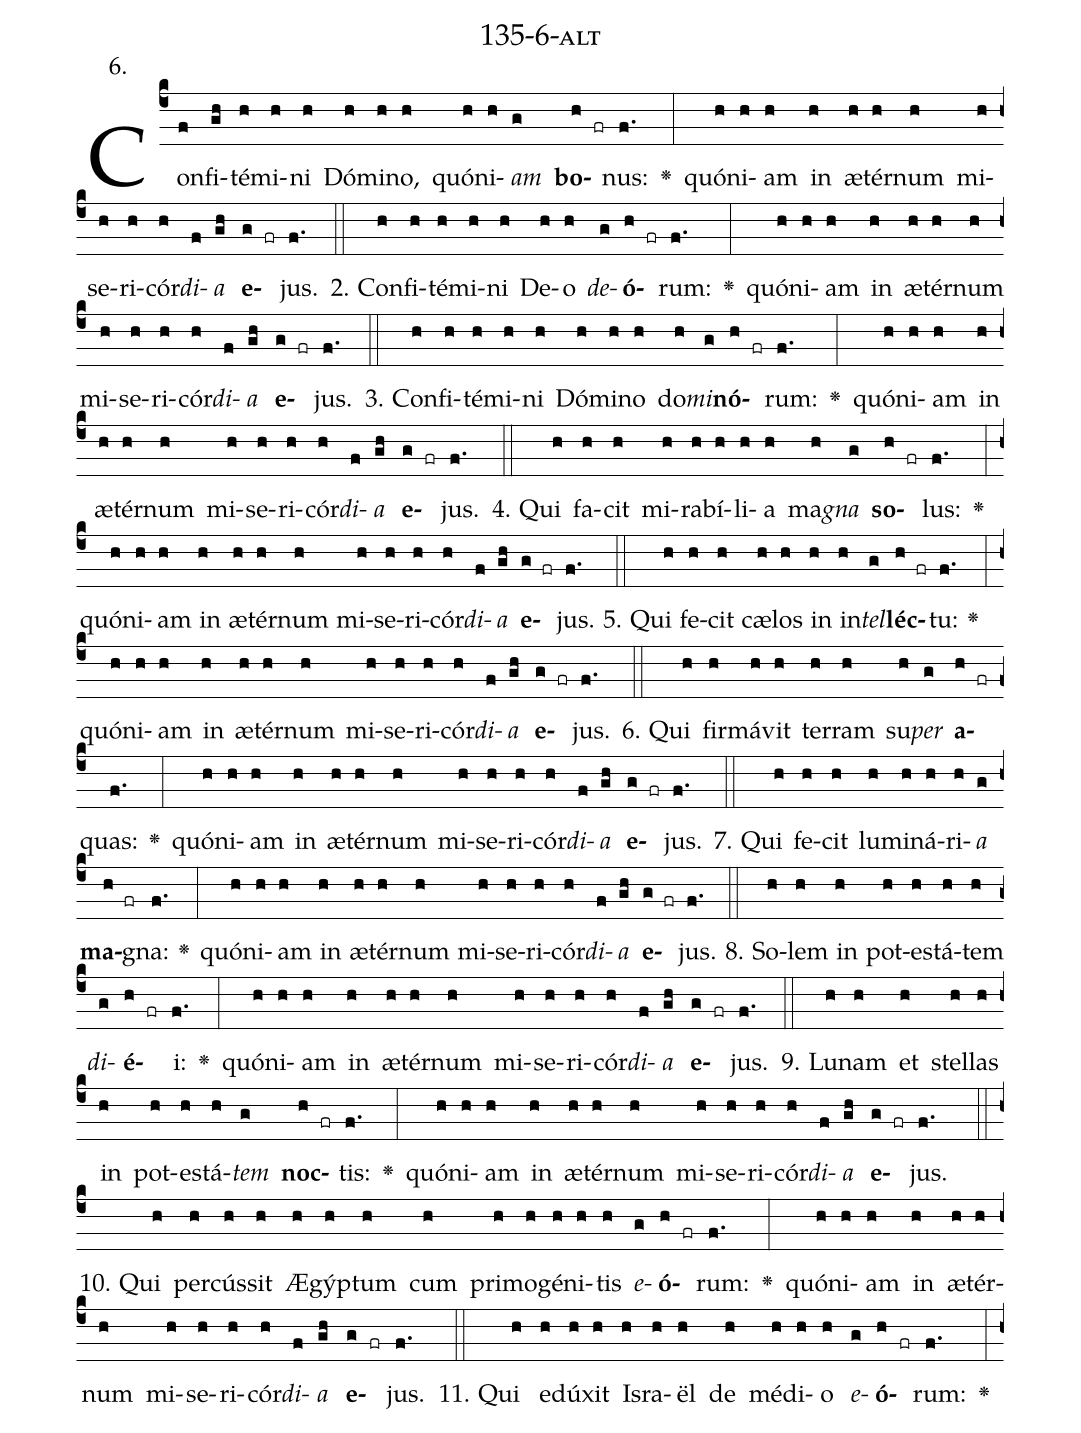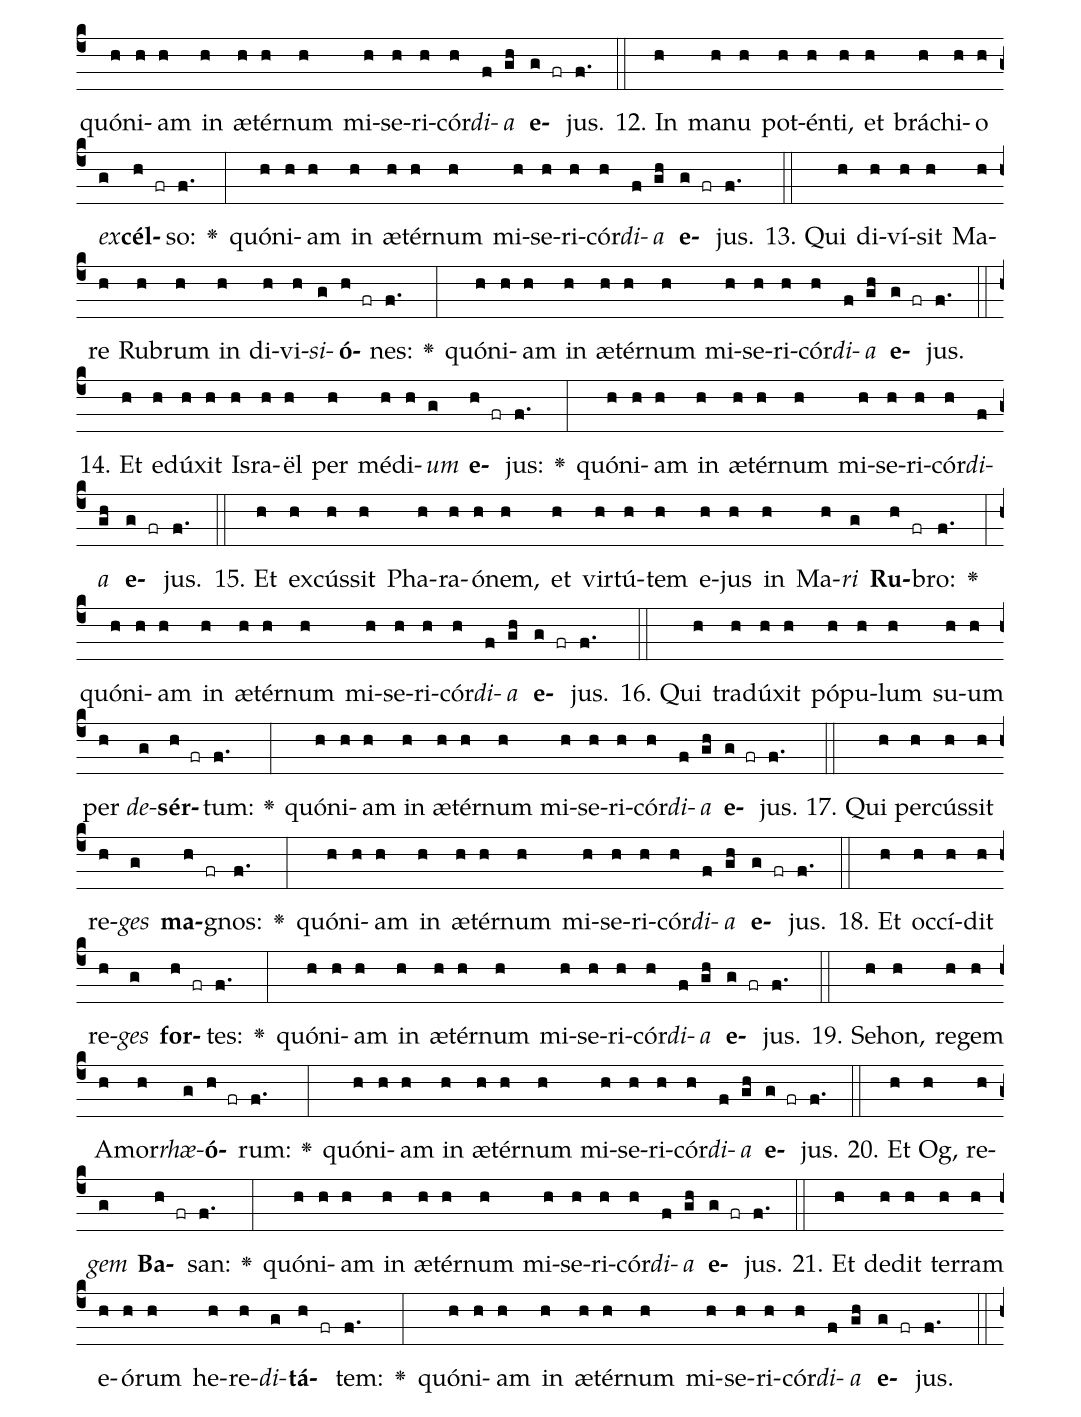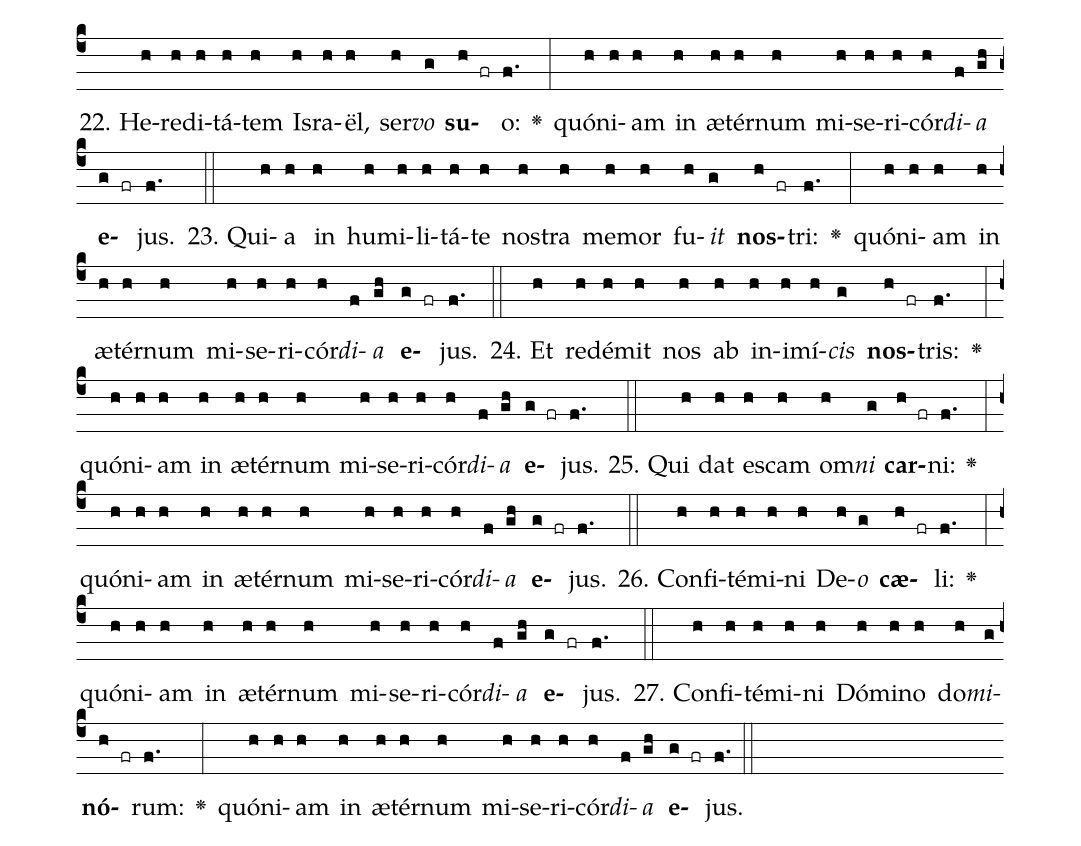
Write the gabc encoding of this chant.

name: 135-6-alt;
annotation: 6.;
%%
(c4)Con(f)fi(gh)té(h)mi(h)ni(h) Dó(h)mi(h)no,(h) quón(h)i(h)<i>am</i>(g) <b>bo</b>(h fr)nus:(f.) <v>\greheightstar</v>(:) quón(h)i(h)am(h) in(h) æ(h)tér(h)num(h) mi(h)se(h)ri(h)cór(h)<i>di</i>(f)<i>a</i>(gh) <b>e</b>(g fr)jus.(f.) (::)
2. Con(h)fi(h)té(h)mi(h)ni(h) De(h)o(h) <i>de</i>(g)<b>ó</b>(h fr)rum:(f.) <v>\greheightstar</v>(:) quón(h)i(h)am(h) in(h) æ(h)tér(h)num(h) mi(h)se(h)ri(h)cór(h)<i>di</i>(f)<i>a</i>(gh) <b>e</b>(g fr)jus.(f.) (::)
3. Con(h)fi(h)té(h)mi(h)ni(h) Dó(h)mi(h)no(h) do(h)<i>mi</i>(g)<b>nó</b>(h fr)rum:(f.) <v>\greheightstar</v>(:) quón(h)i(h)am(h) in(h) æ(h)tér(h)num(h) mi(h)se(h)ri(h)cór(h)<i>di</i>(f)<i>a</i>(gh) <b>e</b>(g fr)jus.(f.) (::)
4. Qui(h) fa(h)cit(h) mi(h)ra(h)bí(h)li(h)a(h) ma(h)<i>gna</i>(g) <b>so</b>(h fr)lus:(f.) <v>\greheightstar</v>(:) quón(h)i(h)am(h) in(h) æ(h)tér(h)num(h) mi(h)se(h)ri(h)cór(h)<i>di</i>(f)<i>a</i>(gh) <b>e</b>(g fr)jus.(f.) (::)
5. Qui(h) fe(h)cit(h) cæ(h)los(h) in(h) in(h)<i>tel</i>(g)<b>léc</b>(h fr)tu:(f.) <v>\greheightstar</v>(:) quón(h)i(h)am(h) in(h) æ(h)tér(h)num(h) mi(h)se(h)ri(h)cór(h)<i>di</i>(f)<i>a</i>(gh) <b>e</b>(g fr)jus.(f.) (::)
6. Qui(h) fir(h)má(h)vit(h) ter(h)ram(h) su(h)<i>per</i>(g) <b>a</b>(h fr)quas:(f.) <v>\greheightstar</v>(:) quón(h)i(h)am(h) in(h) æ(h)tér(h)num(h) mi(h)se(h)ri(h)cór(h)<i>di</i>(f)<i>a</i>(gh) <b>e</b>(g fr)jus.(f.) (::)
7. Qui(h) fe(h)cit(h) lu(h)mi(h)ná(h)ri(h)<i>a</i>(g) <b>ma</b>(h fr)gna:(f.) <v>\greheightstar</v>(:) quón(h)i(h)am(h) in(h) æ(h)tér(h)num(h) mi(h)se(h)ri(h)cór(h)<i>di</i>(f)<i>a</i>(gh) <b>e</b>(g fr)jus.(f.) (::)
8. So(h)lem(h) in(h) pot(h)es(h)tá(h)tem(h) <i>di</i>(g)<b>é</b>(h fr)i:(f.) <v>\greheightstar</v>(:) quón(h)i(h)am(h) in(h) æ(h)tér(h)num(h) mi(h)se(h)ri(h)cór(h)<i>di</i>(f)<i>a</i>(gh) <b>e</b>(g fr)jus.(f.) (::)
9. Lu(h)nam(h) et(h) stel(h)las(h) in(h) pot(h)es(h)tá(h)<i>tem</i>(g) <b>noc</b>(h fr)tis:(f.) <v>\greheightstar</v>(:) quón(h)i(h)am(h) in(h) æ(h)tér(h)num(h) mi(h)se(h)ri(h)cór(h)<i>di</i>(f)<i>a</i>(gh) <b>e</b>(g fr)jus.(f.) (::)
10. Qui(h) per(h)cús(h)sit(h) Æ(h)gýp(h)tum(h) cum(h) pri(h)mo(h)gé(h)ni(h)tis(h) <i>e</i>(g)<b>ó</b>(h fr)rum:(f.) <v>\greheightstar</v>(:) quón(h)i(h)am(h) in(h) æ(h)tér(h)num(h) mi(h)se(h)ri(h)cór(h)<i>di</i>(f)<i>a</i>(gh) <b>e</b>(g fr)jus.(f.) (::)
11. Qui(h) e(h)dú(h)xit(h) Is(h)ra(h)ël(h) de(h) mé(h)di(h)o(h) <i>e</i>(g)<b>ó</b>(h fr)rum:(f.) <v>\greheightstar</v>(:) quón(h)i(h)am(h) in(h) æ(h)tér(h)num(h) mi(h)se(h)ri(h)cór(h)<i>di</i>(f)<i>a</i>(gh) <b>e</b>(g fr)jus.(f.) (::)
12. In(h) ma(h)nu(h) pot(h)én(h)ti,(h) et(h) brá(h)chi(h)o(h) <i>ex</i>(g)<b>cél</b>(h fr)so:(f.) <v>\greheightstar</v>(:) quón(h)i(h)am(h) in(h) æ(h)tér(h)num(h) mi(h)se(h)ri(h)cór(h)<i>di</i>(f)<i>a</i>(gh) <b>e</b>(g fr)jus.(f.) (::)
13. Qui(h) di(h)ví(h)sit(h) Ma(h)re(h) Ru(h)brum(h) in(h) di(h)vi(h)<i>si</i>(g)<b>ó</b>(h fr)nes:(f.) <v>\greheightstar</v>(:) quón(h)i(h)am(h) in(h) æ(h)tér(h)num(h) mi(h)se(h)ri(h)cór(h)<i>di</i>(f)<i>a</i>(gh) <b>e</b>(g fr)jus.(f.) (::)
14. Et(h) e(h)dú(h)xit(h) Is(h)ra(h)ël(h) per(h) mé(h)di(h)<i>um</i>(g) <b>e</b>(h fr)jus:(f.) <v>\greheightstar</v>(:) quón(h)i(h)am(h) in(h) æ(h)tér(h)num(h) mi(h)se(h)ri(h)cór(h)<i>di</i>(f)<i>a</i>(gh) <b>e</b>(g fr)jus.(f.) (::)
15. Et(h) ex(h)cús(h)sit(h) Pha(h)ra(h)ó(h)nem,(h) et(h) vir(h)tú(h)tem(h) e(h)jus(h) in(h) Ma(h)<i>ri</i>(g) <b>Ru</b>(h fr)bro:(f.) <v>\greheightstar</v>(:) quón(h)i(h)am(h) in(h) æ(h)tér(h)num(h) mi(h)se(h)ri(h)cór(h)<i>di</i>(f)<i>a</i>(gh) <b>e</b>(g fr)jus.(f.) (::)
16. Qui(h) tra(h)dú(h)xit(h) pó(h)pu(h)lum(h) su(h)um(h) per(h) <i>de</i>(g)<b>sér</b>(h fr)tum:(f.) <v>\greheightstar</v>(:) quón(h)i(h)am(h) in(h) æ(h)tér(h)num(h) mi(h)se(h)ri(h)cór(h)<i>di</i>(f)<i>a</i>(gh) <b>e</b>(g fr)jus.(f.) (::)
17. Qui(h) per(h)cús(h)sit(h) re(h)<i>ges</i>(g) <b>ma</b>(h fr)gnos:(f.) <v>\greheightstar</v>(:) quón(h)i(h)am(h) in(h) æ(h)tér(h)num(h) mi(h)se(h)ri(h)cór(h)<i>di</i>(f)<i>a</i>(gh) <b>e</b>(g fr)jus.(f.) (::)
18. Et(h) oc(h)cí(h)dit(h) re(h)<i>ges</i>(g) <b>for</b>(h fr)tes:(f.) <v>\greheightstar</v>(:) quón(h)i(h)am(h) in(h) æ(h)tér(h)num(h) mi(h)se(h)ri(h)cór(h)<i>di</i>(f)<i>a</i>(gh) <b>e</b>(g fr)jus.(f.) (::)
19. Se(h)hon,(h) re(h)gem(h) A(h)mor(h)<i>rhæ</i>(g)<b>ó</b>(h fr)rum:(f.) <v>\greheightstar</v>(:) quón(h)i(h)am(h) in(h) æ(h)tér(h)num(h) mi(h)se(h)ri(h)cór(h)<i>di</i>(f)<i>a</i>(gh) <b>e</b>(g fr)jus.(f.) (::)
20. Et(h) Og,(h) re(h)<i>gem</i>(g) <b>Ba</b>(h fr)san:(f.) <v>\greheightstar</v>(:) quón(h)i(h)am(h) in(h) æ(h)tér(h)num(h) mi(h)se(h)ri(h)cór(h)<i>di</i>(f)<i>a</i>(gh) <b>e</b>(g fr)jus.(f.) (::)
21. Et(h) de(h)dit(h) ter(h)ram(h) e(h)ó(h)rum(h) he(h)re(h)<i>di</i>(g)<b>tá</b>(h fr)tem:(f.) <v>\greheightstar</v>(:) quón(h)i(h)am(h) in(h) æ(h)tér(h)num(h) mi(h)se(h)ri(h)cór(h)<i>di</i>(f)<i>a</i>(gh) <b>e</b>(g fr)jus.(f.) (::)
22. He(h)re(h)di(h)tá(h)tem(h) Is(h)ra(h)ël,(h) ser(h)<i>vo</i>(g) <b>su</b>(h fr)o:(f.) <v>\greheightstar</v>(:) quón(h)i(h)am(h) in(h) æ(h)tér(h)num(h) mi(h)se(h)ri(h)cór(h)<i>di</i>(f)<i>a</i>(gh) <b>e</b>(g fr)jus.(f.) (::)
23. Qui(h)a(h) in(h) hu(h)mi(h)li(h)tá(h)te(h) nos(h)tra(h) me(h)mor(h) fu(h)<i>it</i>(g) <b>nos</b>(h fr)tri:(f.) <v>\greheightstar</v>(:) quón(h)i(h)am(h) in(h) æ(h)tér(h)num(h) mi(h)se(h)ri(h)cór(h)<i>di</i>(f)<i>a</i>(gh) <b>e</b>(g fr)jus.(f.) (::)
24. Et(h) red(h)é(h)mit(h) nos(h) ab(h) in(h)i(h)mí(h)<i>cis</i>(g) <b>nos</b>(h fr)tris:(f.) <v>\greheightstar</v>(:) quón(h)i(h)am(h) in(h) æ(h)tér(h)num(h) mi(h)se(h)ri(h)cór(h)<i>di</i>(f)<i>a</i>(gh) <b>e</b>(g fr)jus.(f.) (::)
25. Qui(h) dat(h) es(h)cam(h) om(h)<i>ni</i>(g) <b>car</b>(h fr)ni:(f.) <v>\greheightstar</v>(:) quón(h)i(h)am(h) in(h) æ(h)tér(h)num(h) mi(h)se(h)ri(h)cór(h)<i>di</i>(f)<i>a</i>(gh) <b>e</b>(g fr)jus.(f.) (::)
26. Con(h)fi(h)té(h)mi(h)ni(h) De(h)<i>o</i>(g) <b>cæ</b>(h fr)li:(f.) <v>\greheightstar</v>(:) quón(h)i(h)am(h) in(h) æ(h)tér(h)num(h) mi(h)se(h)ri(h)cór(h)<i>di</i>(f)<i>a</i>(gh) <b>e</b>(g fr)jus.(f.) (::)
27. Con(h)fi(h)té(h)mi(h)ni(h) Dó(h)mi(h)no(h) do(h)<i>mi</i>(g)<b>nó</b>(h fr)rum:(f.) <v>\greheightstar</v>(:) quón(h)i(h)am(h) in(h) æ(h)tér(h)num(h) mi(h)se(h)ri(h)cór(h)<i>di</i>(f)<i>a</i>(gh) <b>e</b>(g fr)jus.(f.) (::)
